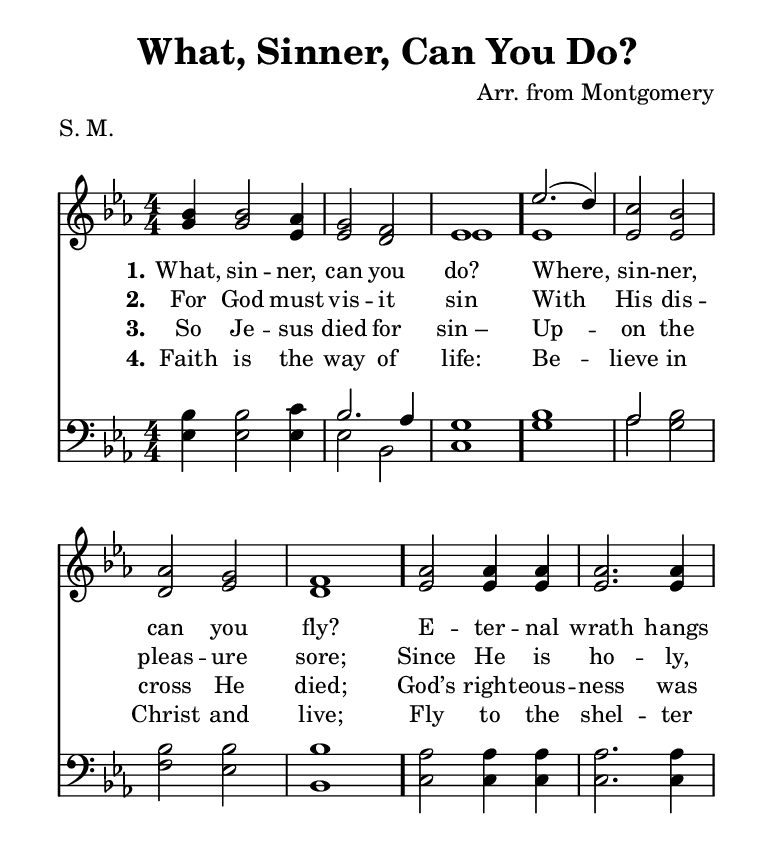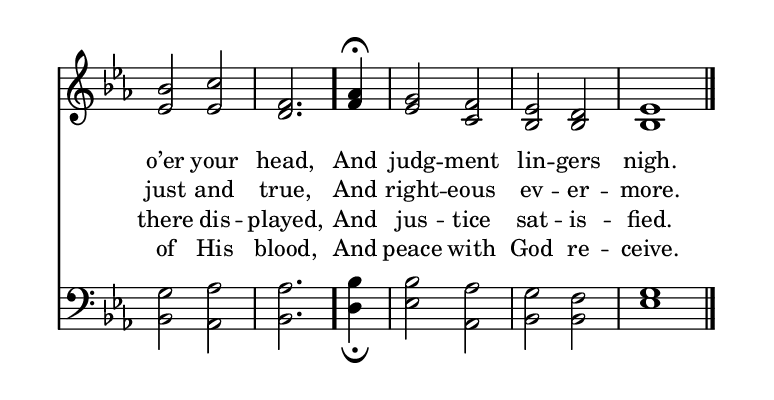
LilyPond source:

\include "common/global.ily"
\paper {
  \include "common/paper.ily"
  ragged-bottom = ##t
  system-system-spacing.padding = 6
}

\header{
  %gospel
  hymnnumber = "280"
  title = "What, Sinner, Can You Do?"
  tunename = "London"
  meter = "S. M."
  poet = ""
  composer = "Arr. from Montgomery"
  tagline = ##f
}

ta = { \tempo 4=140 }
tb = { \tempo 4=70 }

global = {
  \include "common/overrides.ily"
  \override Staff.TimeSignature.style = #'numbered
  \time 4/4
  \override Score.MetronomeMark.transparent = ##t % hide all fermata changes too
  \ta
  \key ees \major
  \autoBeamOff
}

notesSoprano = {
\global
\relative c'' {

  bes4 bes2 aes4 | g2 f | ees1 |
  ees'2.( d4) | c2 bes | aes g | f1 |
  aes2 aes4 aes | aes2. aes4 | bes2 c | f,2.
  \tb aes4\fermata \ta | g2 f | ees d | ees1 |

  \bar "|."

}
}

notesAlto = {
\global
\relative e' {

  g4 g2 ees4 | ees2 d | ees1 |
  ees1 | ees2 ees | d ees | d1 |
  ees2 ees4 ees | ees2. ees4 | ees2 ees | d2.
  f4 | ees2 c | bes bes | bes1 |

}
}

notesTenor = {
\global
\relative a {

  bes4 bes2 c4 | bes2. aes4 | g1 |
  bes1 | aes2 bes | bes bes | bes1 |
  aes2 aes4 aes | aes2. aes4 | g2 aes | aes2.
  bes4 | bes2 aes | g f | g1 |

}
}

notesBass = {
\global
\relative f {

  ees4 ees2 ees4 | ees2 bes | c1 |
  g'1 | aes2 g | f ees | bes1 |
  c2 c4 c | c2. c4 | bes2 aes | bes2.
  d4_\fermata | ees2 aes, | bes bes | ees1

}
}

wordsA = \lyricmode {
\set stanza = "1."

What, sin -- ner, can you do? \bar "."
Where, sin -- ner, can you fly? \bar "."
E -- ter -- nal wrath hangs o’er your head, \bar "."
And judg -- ment lin -- gers nigh. \bar "."

}

wordsB = \lyricmode {
\set stanza = "2."

For God must vis -- it sin
With His dis -- pleas -- ure sore;
Since He is ho -- ly, just and true,
And right -- eous ev -- er -- more.

}

wordsC = \lyricmode {
\set stanza = "3."

So Je -- sus died for sin_–
Up -- on the cross He died;
God’s right -- eous -- ness was there dis -- played,
And jus -- tice sat -- is -- fied.

}

wordsD = \lyricmode {
\set stanza = "4."

Faith is the way of life:
Be -- lieve in Christ and live;
Fly to the shel -- ter of His blood,
And peace with God re -- ceive.

}

\score {
  \context ChoirStaff <<
    \context Staff = upper <<
      \set Staff.autoBeaming = ##f
      \set ChoirStaff.systemStartDelimiter = #'SystemStartBar
      \set ChoirStaff.printPartCombineTexts = ##f
      \partcombine #'(2 . 9) \notesSoprano \notesAlto
      \context NullVoice = sopranos { \voiceOne << \notesSoprano >> }
      \context Lyrics = one   \lyricsto sopranos \wordsA
      \context Lyrics = two   \lyricsto sopranos \wordsB
      \context Lyrics = three \lyricsto sopranos \wordsC
      \context Lyrics = four  \lyricsto sopranos \wordsD
    >>
    \context Staff = men <<
      \set Staff.autoBeaming = ##f
      \clef bass
      \set ChoirStaff.printPartCombineTexts = ##f
      \partcombine #'(2 . 9) \notesTenor \notesBass
    >>
  >>
  \layout {
    \include "common/layout.ily"
  }
  \midi{
    \include "common/midi.ily"
  }
}

\version "2.19.49"  % necessary for upgrading to future LilyPond versions.

% vi:set et ts=2 sw=2 ai nocindent syntax=lilypond:
